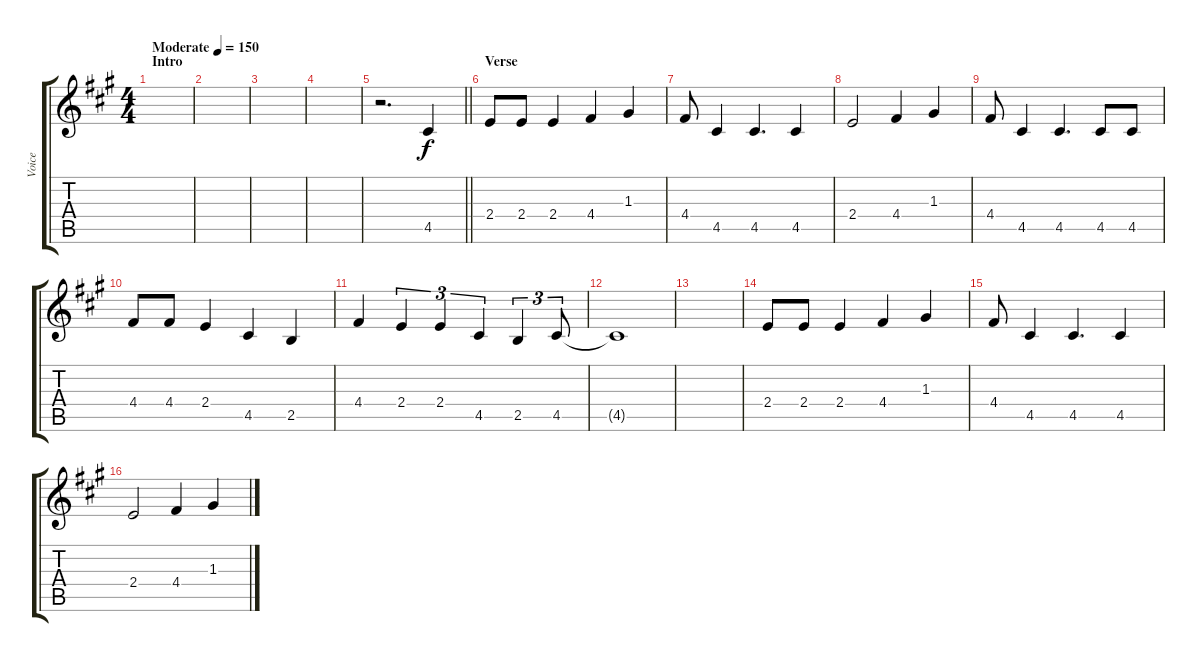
\track ("Voice" "Voice") {instrument baritonesax}
\staff {score tabs}
\tuning (E5 B4 G4 D4 A3 E3) {hide}
\ts (4 4)
\section ("" "Intro")
\tempo (150 "Moderate")
\clef g2
\ks a
|
|
|
|
\barLineRight lightlight
r.2{d} 4.5.4 |
\section ("" "Verse")
2.4.8 2.4.8 2.4.4 4.4.4 1.3.4 |
4.4.8 4.5.4 4.5.4{d} 4.5.4 |
2.4.2 4.4.4 1.3.4 |
4.4.8 4.5.4 4.5.4{d} 4.5.8 4.5.8 |
4.4.8 4.4.8 2.4.4 4.5.4 2.5.4 |
4.4.4 2.4.4{tu (3 2)} 2.4.4{tu (3 2)} 4.5.4{tu (3 2)} 2.5.4{tu (3 2)} 4.5.8{tu (3 2)} |
4.5{t}.1 |
|
2.4.8 2.4.8 2.4.4 4.4.4 1.3.4 |
4.4.8 4.5.4 4.5.4{d} 4.5.4 |
2.4.2 4.4.4 1.3.4
